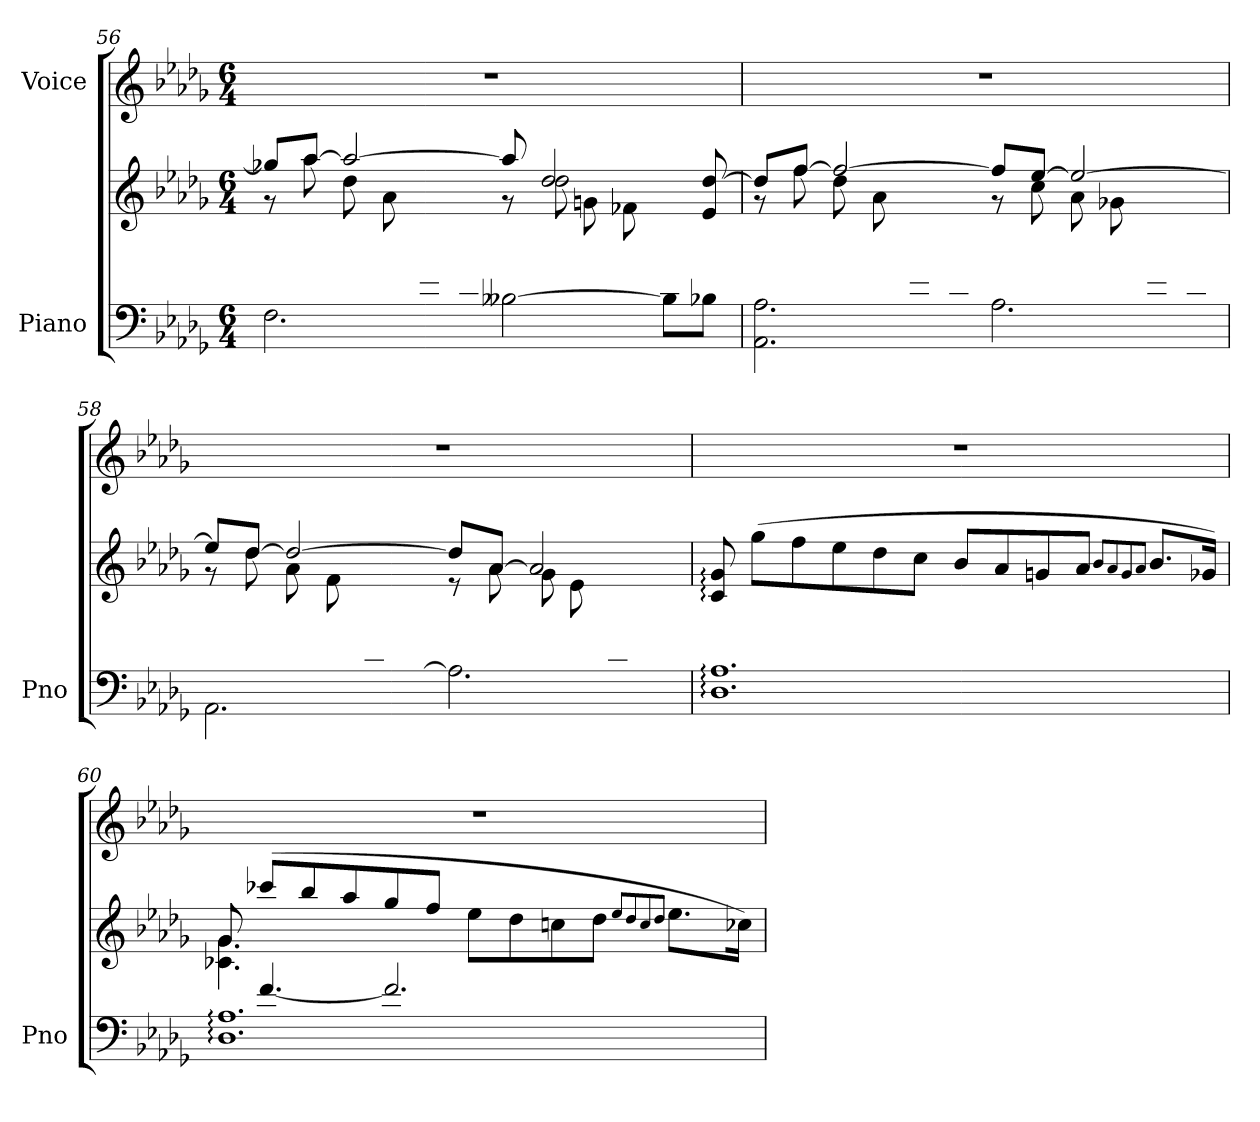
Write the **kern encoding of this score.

**kern	**kern	**kern
*part2	*part2	*part1
*staff3	*staff2	*staff1
*I"Piano	*	*I"Voice
*I'Pno	*	*
!!LO:PB:g=z
*clefF4	*clefG2	*clefG2
*k[b-e-a-d-g-]	*k[b-e-a-d-g-]	*k[b-e-a-d-g-]
*M6/4	*M6/4	*M6/4
=56	=56	=56
*^	*^	*
2ryy	2.F\	8gg-X/L]	8r	1.r
.	.	[8aa-/J	8aa-\L	.
.	.	2aa-/_	8dd-\	.
.	.	.	8a-\	.
8f/	.	.	4ryy	.
8d-/J	.	.	.	.
2ryy	[2B--X\	8aa-/]	8r	.
!	!	!	!LO:N:head=open	!
.	.	2dd-/	8dd-\L	.
.	.	.	8gn\	.
.	.	.	8f-X\	.
8d-/	8B--\L]	.	4ryy	.
8B-X/J	8B-X\J	8e-/ [8dd-/	.	.
=57	=57	=57	=57	=57
2ryy	2.AA-\ 2.A-\	8dd-/L]	8r	1.r
.	.	[8ff/J	8ff\L	.
.	.	2ff/_	8dd-\	.
.	.	.	8a-\	.
8f/	.	.	4ryy	.
8d-/J	.	.	.	.
2ryy	2.A-\	8ff/L]	8r	.
.	.	[8ee-/J	8cc\L	.
.	.	2ee-/_	8a-\	.
.	.	.	8g-X\	.
8e-/	.	.	4ryy	.
8c/J	.	.	.	.
=58	=58	=58	=58	=58
2ryy	2.AA-\	8ee-/L]	8r	1.r
.	.	[8dd-/J	8dd-\L	.
.	.	2dd-/_	8a-\	.
.	.	.	8f\	.
8d-/	.	.	4ryy	.
[8A-/J	.	.	.	.
2ryy	2.A-\]	8dd-/L]	8r	.
.	.	[8a-/J	8a-\L	.
.	.	2a-/]	8g-\	.
.	.	.	8e-\	.
8c/	.	.	4ryy	.
8A-/J	.	.	.	.
*v	*v	*	*	*
*	*v	*v	*
!!LO:LB:g=z
=59	=59	=59
1.D-: 1.A-:	8c/: 8g-/:	1.r
.	(>8gg-\L	.
.	8ff\	.
.	8ee-\	.
.	8dd-\	.
.	8cc\J	.
.	8b-/L	.
.	8a-/	.
.	8gn/	.
.	8a-/J	.
.	8qb-/L	.
.	8qa-/	.
.	8qg/	.
.	8qa-/J	.
.	8.b-/L	.
.	16g-X/Jk)	.
=60	=60	=60
*^	*^	*
1.D-: 1.A-:	8ryy	(>8g-/	4.c-X\ 4.g-\	1.r
.	[4.f/)	(>8ccc-X/L	.	.
.	.	8bb-/	.	.
.	.	8aa-/	1ryy	.
.	2.f/]	8gg-/	.	.
.	.	8ff/J	.	.
.	.	8ee-\L	.	.
.	.	8dd-\	.	.
.	.	8ccn\	.	.
.	.	8dd-\J	.	.
.	.	8qee-/L	.	.
.	.	8qdd-/	.	.
.	.	8qcc/	.	.
.	.	8qdd-/J	.	.
.	4ryy	8.ee-\L	.	.
.	.	.	8ryy	.
.	.	16cc-X\Jk)	.	.
*v	*v	*	*	*
*	*v	*v	*
=	=	=
*-	*-	*-
